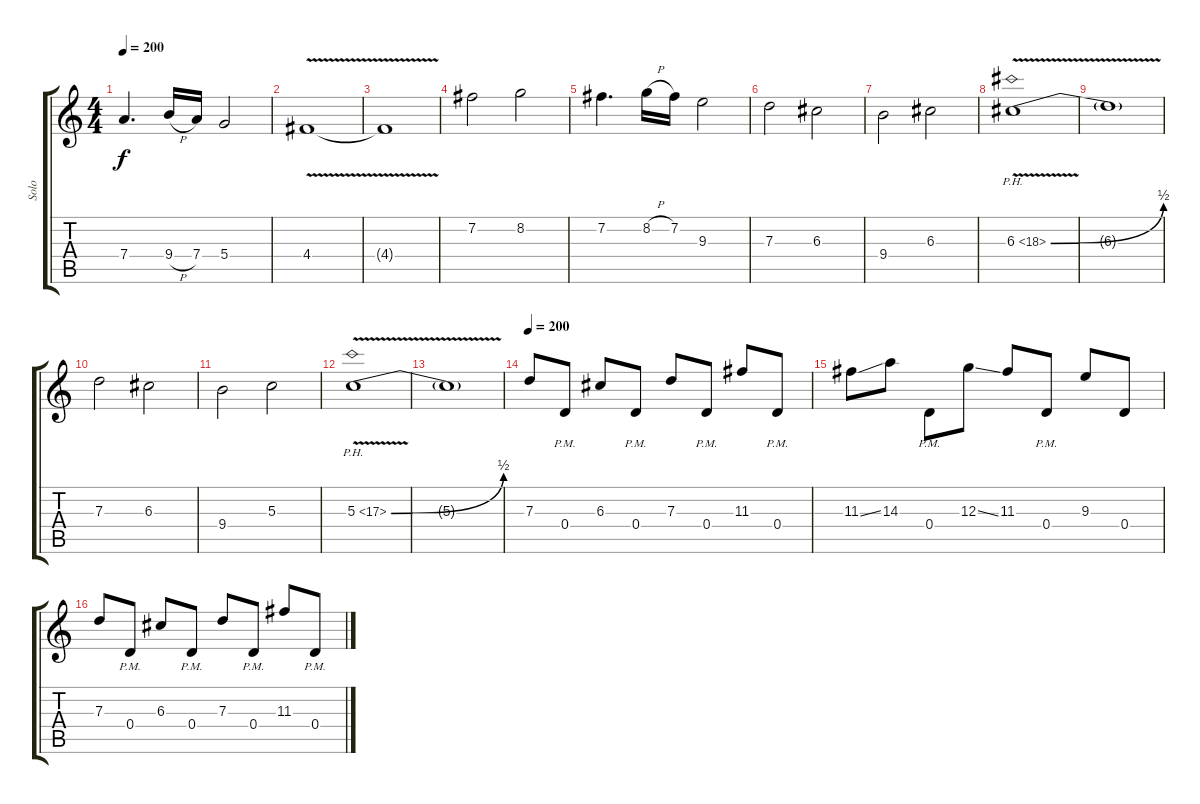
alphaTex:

\track ("Solo" "Solo") {instrument distortionguitar}
\staff {score tabs}
\tuning (E4 B3 G3 D3 A2 E2) {hide}
\ts (4 4)
\tempo 200
\clef g2
\ks c
7.4.4{d dy f} 9.4{h}.16 7.4.16 5.4.2 |
4.4{v}.1 |
4.4{t}.1 |
7.2.2 8.2.2 |
7.2.4{d} 8.2{h}.16 7.2.16 9.3.2 |
7.3.2 6.3.2 |
9.4.2 6.3.2 |
6.3{be (bend 0 0 60 2) ph 12 v}.1 |
6.3{t}.1 |
7.3.2 6.3.2 |
9.4.2 5.3.2 |
5.3{be (bend 0 0 60 2) ph 12 v}.1 |
5.3{t}.1 |
\tempo 200
7.3.8 0.4{pm}.8 6.3.8 0.4{pm}.8 7.3.8 0.4{pm}.8 11.3.8 0.4{pm}.8 |
11.3{ss}.8 14.3.8 0.4{pm}.8 12.3{ss}.8 11.3.8 0.4{pm}.8 9.3.8 0.4.8 |
7.3.8 0.4{pm}.8 6.3.8 0.4{pm}.8 7.3.8 0.4{pm}.8 11.3.8 0.4{pm}.8
